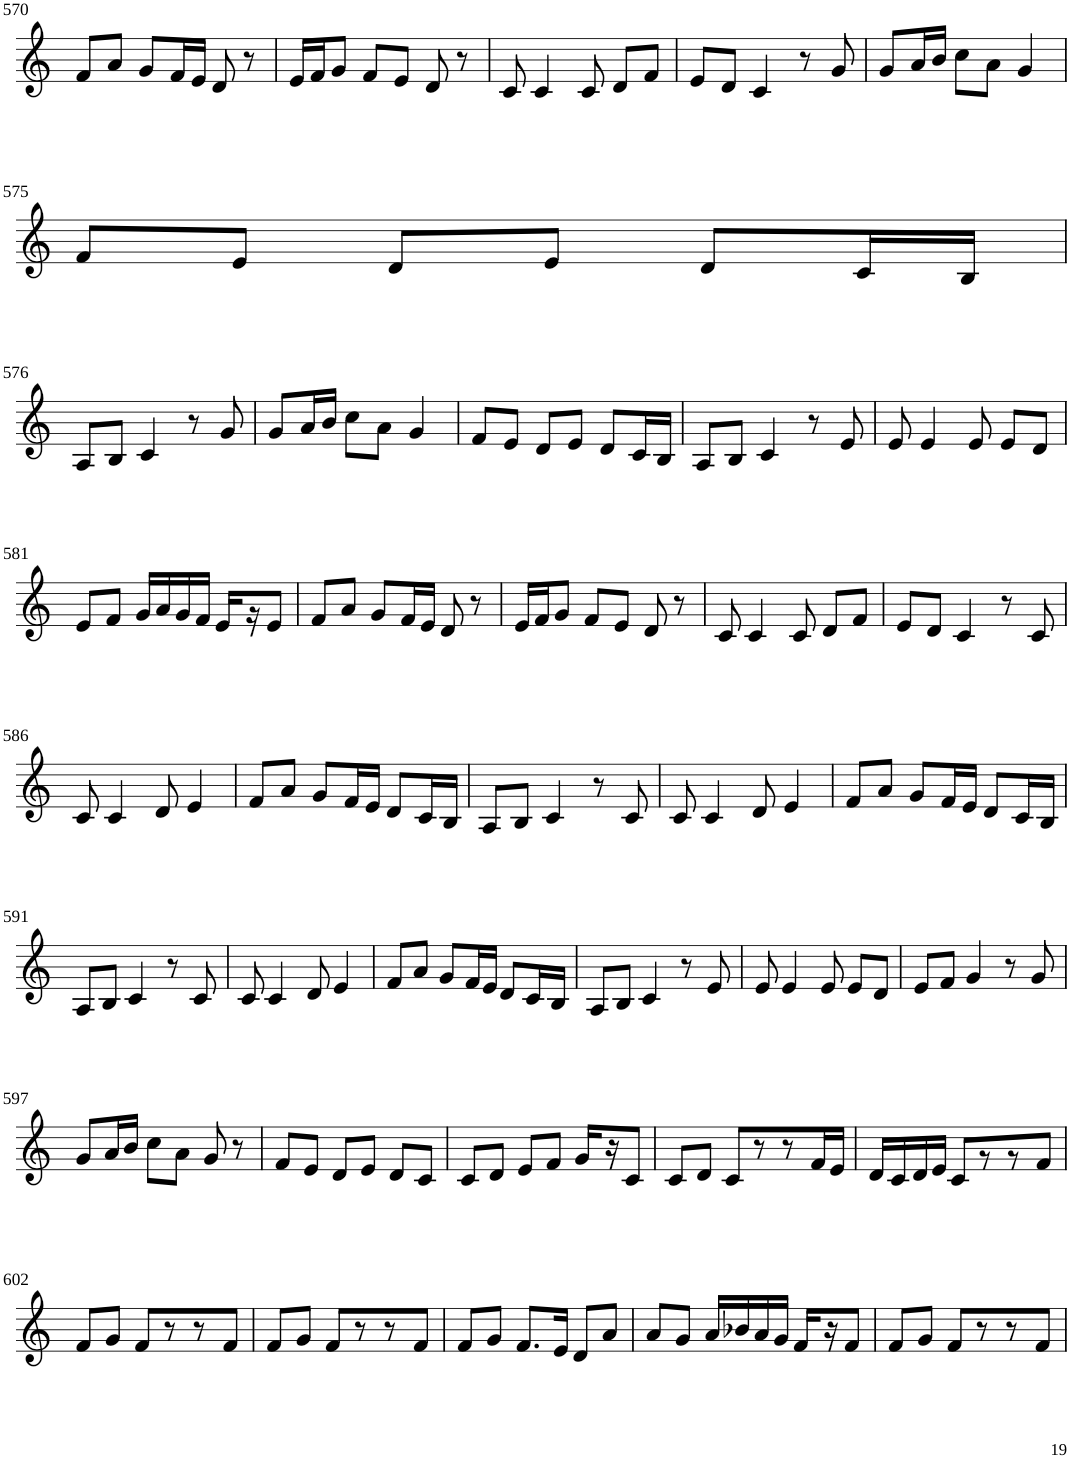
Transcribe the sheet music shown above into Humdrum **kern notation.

**kern
*part1
*staff1
*I"Violin
!!LO:PB:g=z
*clefG2
*k[]
*M3/4
=570
8f/L
8a/J
8g/L
16f/L
16e/JJ
8d/
8r
=571
16e/LL
16f/J
8g/J
8f/L
8e/J
8d/
8r
=572
8c/
4c/
8c/
8d/L
8f/J
=573
8e/L
8d/J
4c/
8r
8g/
=574
8g/L
16a/L
16b/JJ
8cc\L
8a\J
4g/
!!LO:LB:g=z
=575
8f/L
8e/J
8d/L
8e/J
8d/L
16c/L
16B/JJ
!!LO:LB:g=z
=576
8A/L
8B/J
4c/
8r
8g/
=577
8g/L
16a/L
16b/JJ
8cc\L
8a\J
4g/
=578
8f/L
8e/J
8d/L
8e/J
8d/L
16c/L
16B/JJ
=579
8A/L
8B/J
4c/
8r
8e/
=580
8e/
4e/
8e/
8e/L
8d/J
!!LO:LB:g=z
=581
8e/L
8f/J
16g/LL
16a/
16g/
16f/JJ
16e/LL
16r
8e/J
=582
8f/L
8a/J
8g/L
16f/L
16e/JJ
8d/
8r
=583
16e/LL
16f/J
8g/J
8f/L
8e/J
8d/
8r
=584
8c/
4c/
8c/
8d/L
8f/J
=585
8e/L
8d/J
4c/
8r
8c/
!!LO:LB:g=z
=586
8c/
4c/
8d/
4e/
=587
8f/L
8a/J
8g/L
16f/L
16e/JJ
8d/L
16c/L
16B/JJ
=588
8A/L
8B/J
4c/
8r
8c/
=589
8c/
4c/
8d/
4e/
=590
8f/L
8a/J
8g/L
16f/L
16e/JJ
8d/L
16c/L
16B/JJ
!!LO:LB:g=z
=591
8A/L
8B/J
4c/
8r
8c/
=592
8c/
4c/
8d/
4e/
=593
8f/L
8a/J
8g/L
16f/L
16e/JJ
8d/L
16c/L
16B/JJ
=594
8A/L
8B/J
4c/
8r
8e/
=595
8e/
4e/
8e/
8e/L
8d/J
=596
8e/L
8f/J
4g/
8r
8g/
!!LO:LB:g=z
=597
8g/L
16a/L
16b/JJ
8cc\L
8a\J
8g/
8r
=598
8f/L
8e/J
8d/L
8e/J
8d/L
8c/J
=599
8c/L
8d/J
8e/L
8f/J
16g/LL
16r
8c/J
=600
8c/L
8d/J
8c/L
8r
8r
16f/L
16e/JJ
=601
16d/LL
16c/
16d/
16e/JJ
8c/L
8r
8r
8f/J
!!LO:LB:g=z
=602
8f/L
8g/J
8f/L
8r
8r
8f/J
=603
8f/L
8g/J
8f/L
8r
8r
8f/J
=604
8f/L
8g/J
8.f/L
16e/Jk
8d/L
8a/J
=605
8a/L
8g/J
16a/LL
16b-X/
16a/
16g/JJ
16f/LL
16r
8f/J
=606
8f/L
8g/J
8f/L
8r
8r
8f/J
=
*-
